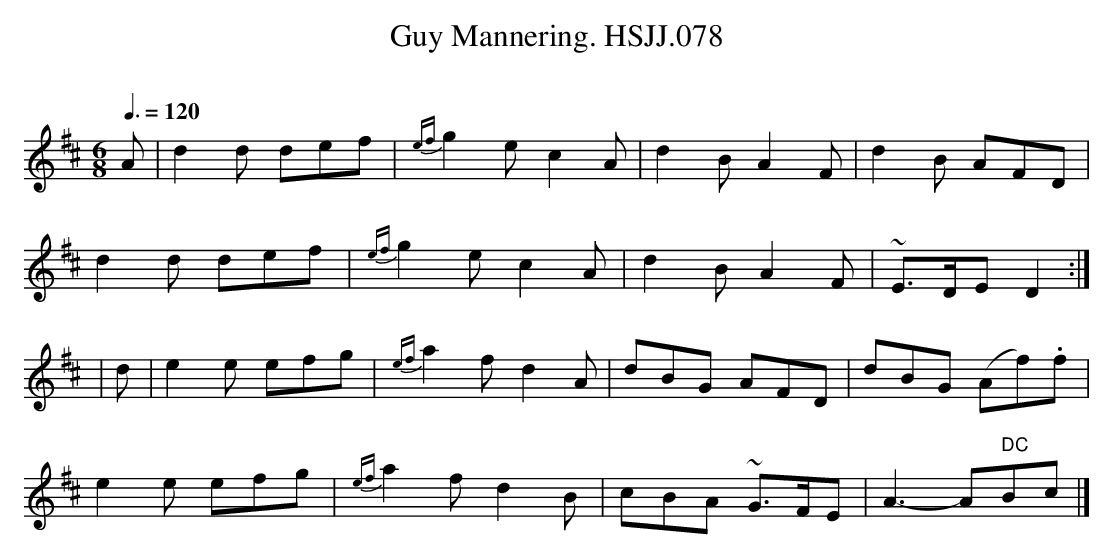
X:1
T:Guy Mannering. HSJJ.078
M:6/8
L:1/8
Q:3/8=120
O:
K:D
A|d2d def|{ef}g2ec2A|d2BA2F|d2B AFD|
d2d def|{ef}g2ec2A|d2BA2F|~E>DED2:|
|d|e2e efg|{ef}a2fd2A|dBG AFD|dBG (Af).f|
e2e efg|{ef}a2fd2B|cBA ~G>FE|A3-A" DC"Bc|]
